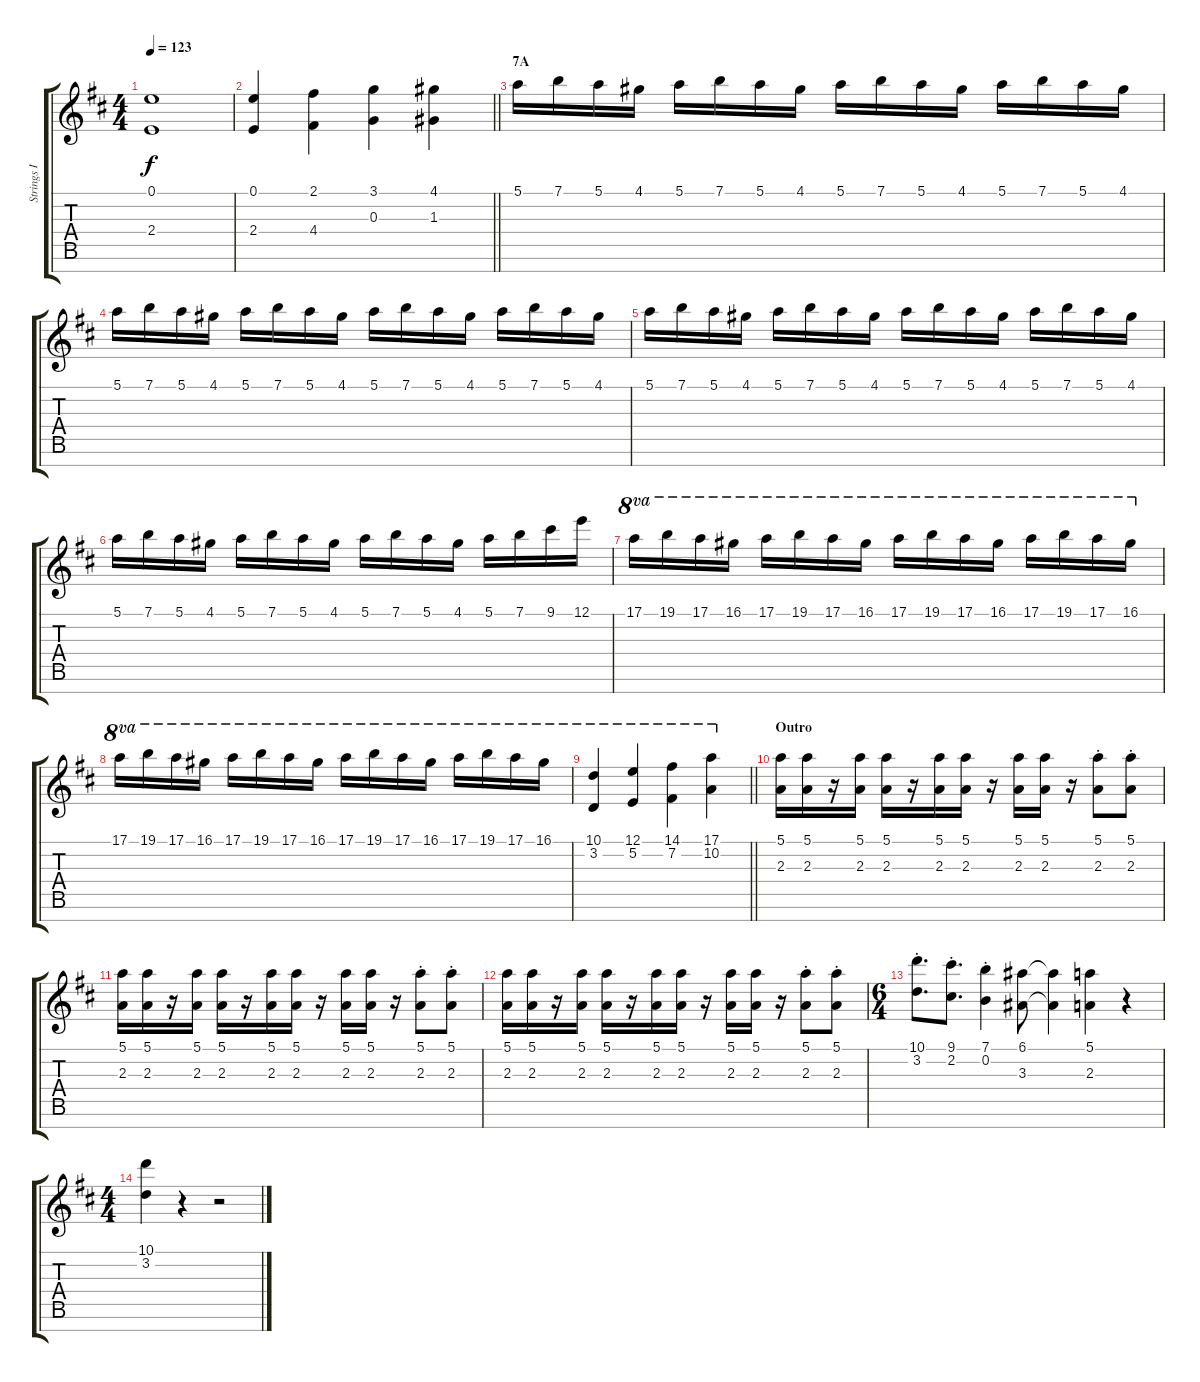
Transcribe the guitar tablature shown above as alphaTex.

\track ("Strings I" "Strings I") {instrument stringensemble1}
\staff {score tabs}
\tuning (E5 B4 G4 D4 A3 E3 B2) {hide}
\ts (4 4)
\tempo 123
\clef g2
\ks d
(0.1{t} 2.4{t}).1{dy f} |
\barLineRight lightlight
(0.1 2.4).4 (2.1 4.4).4 (3.1 0.3).4 (4.1 1.3).4 |
\section ("" "7A")
5.1.16 7.1.16 5.1.16 4.1.16 5.1.16 7.1.16 5.1.16 4.1.16 5.1.16 7.1.16 5.1.16 4.1.16 5.1.16 7.1.16 5.1.16 4.1.16 |
5.1.16 7.1.16 5.1.16 4.1.16 5.1.16 7.1.16 5.1.16 4.1.16 5.1.16 7.1.16 5.1.16 4.1.16 5.1.16 7.1.16 5.1.16 4.1.16 |
5.1.16 7.1.16 5.1.16 4.1.16 5.1.16 7.1.16 5.1.16 4.1.16 5.1.16 7.1.16 5.1.16 4.1.16 5.1.16 7.1.16 5.1.16 4.1.16 |
5.1.16 7.1.16 5.1.16 4.1.16 5.1.16 7.1.16 5.1.16 4.1.16 5.1.16 7.1.16 5.1.16 4.1.16 5.1.16 7.1.16 9.1.16 12.1.16 |
17.1.16{ot 8va} 19.1.16{ot 8va} 17.1.16{ot 8va} 16.1.16{ot 8va} 17.1.16{ot 8va} 19.1.16{ot 8va} 17.1.16{ot 8va} 16.1.16{ot 8va} 17.1.16{ot 8va} 19.1.16{ot 8va} 17.1.16{ot 8va} 16.1.16{ot 8va} 17.1.16{ot 8va} 19.1.16{ot 8va} 17.1.16{ot 8va} 16.1.16{ot 8va} |
17.1.16{ot 8va} 19.1.16{ot 8va} 17.1.16{ot 8va} 16.1.16{ot 8va} 17.1.16{ot 8va} 19.1.16{ot 8va} 17.1.16{ot 8va} 16.1.16{ot 8va} 17.1.16{ot 8va} 19.1.16{ot 8va} 17.1.16{ot 8va} 16.1.16{ot 8va} 17.1.16{ot 8va} 19.1.16{ot 8va} 17.1.16{ot 8va} 16.1.16{ot 8va} |
\barLineRight lightlight
(10.1 3.2).4{ot 8va} (12.1 5.2).4{ot 8va} (14.1 7.2).4{ot 8va} (17.1 10.2).4{ot 8va} |
\section ("" "Outro")
(5.1 2.3).16 (5.1 2.3).16 r.16 (5.1 2.3).16 (5.1 2.3).16 r.16 (5.1 2.3).16 (5.1 2.3).16 r.16 (5.1 2.3).16 (5.1 2.3).16 r.16 (5.1{st} 2.3{st}).8 (5.1{st} 2.3{st}).8 |
(5.1 2.3).16 (5.1 2.3).16 r.16 (5.1 2.3).16 (5.1 2.3).16 r.16 (5.1 2.3).16 (5.1 2.3).16 r.16 (5.1 2.3).16 (5.1 2.3).16 r.16 (5.1{st} 2.3{st}).8 (5.1{st} 2.3{st}).8 |
(5.1 2.3).16 (5.1 2.3).16 r.16 (5.1 2.3).16 (5.1 2.3).16 r.16 (5.1 2.3).16 (5.1 2.3).16 r.16 (5.1 2.3).16 (5.1 2.3).16 r.16 (5.1{st} 2.3{st}).8 (5.1{st} 2.3{st}).8 |
\ts (6 4)
(10.1{st} 3.2{st}).8{d} (9.1{st} 2.2{st}).8{d} (7.1{st} 0.2{st}).4 (6.1 3.3).8 (6.1{t} 3.3{t}).4 (5.1 2.3).4 r.4 |
\ts (4 4)
(10.1 3.2).4 r.4 r.2
